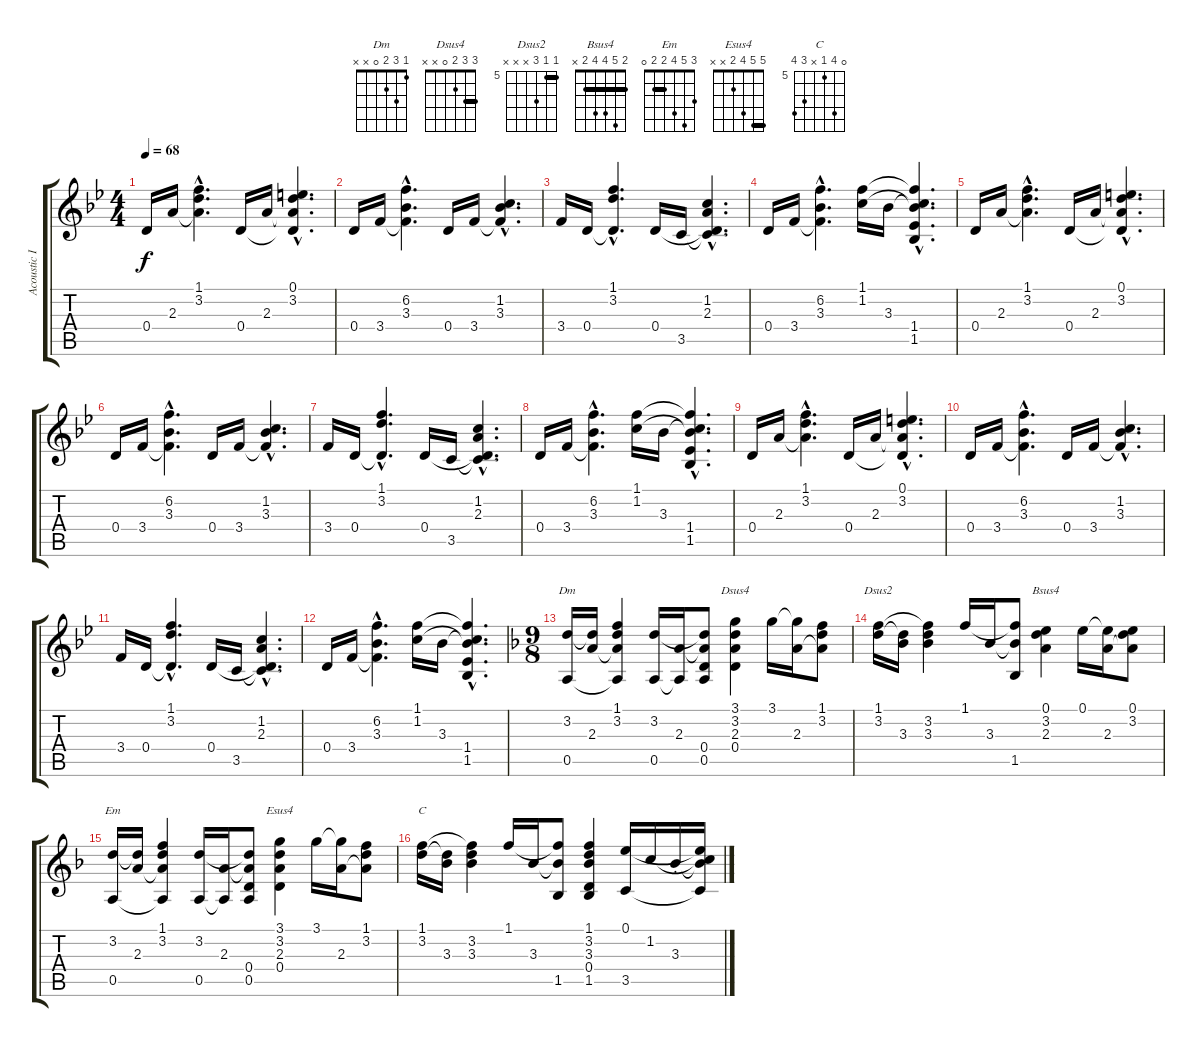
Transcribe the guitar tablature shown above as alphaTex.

\track ("Acoustic II" "Acoustic I") {instrument acousticguitarsteel}
\staff {score tabs}
\tuning (E4 B3 G3 D3 A2 E2) {hide}
\chord ("Dm" 1 3 2 0 x x)
\chord ("Dsus4" 3 3 2 0 x x) {barre 3}
\chord ("Dsus2" 5 5 7 x x x) {firstfret 5 barre 5}
\chord ("Bsus4" 2 5 4 4 2 x) {barre 2}
\chord ("Em" 3 5 4 2 2 0) {barre 2}
\chord ("Esus4" 5 5 4 2 x x) {barre 5}
\chord ("C" 0 8 5 x 7 8) {firstfret 5}
\ts (4 4)
\tempo 68
\clef g2
\ks gminor
0.4.16{dy f} 2.3.16 (1.1{hac} 3.2{hac} 2.3{hac t}).4{d} 0.4.16 2.3.16 (0.1{hac} 3.2{hac} 2.3{hac t} 0.4{hac t}).4{d} |
0.4.16 3.4.16 (6.2{hac} 3.3{hac} 3.4{hac t}).4{d} 0.4.16 3.4.16 (1.2{hac} 3.3{hac} 3.4{hac t}).4{d} |
3.4.16 0.4.16 (1.1{hac} 3.2{hac} 0.4{hac t}).4{d} 0.4.16 3.5.16 (1.2{hac} 2.3{hac} 0.4{hac t} 3.5{hac t}).4{d} |
0.4.16 3.4.16 (6.2{hac} 3.3{hac} 3.4{hac t}).4{d} (1.1 1.2).16 3.3.16 (1.1{hac t} 1.2{hac t} 3.3{hac t} 1.4{hac} 1.5{hac}).4{d} |
0.4.16 2.3.16 (1.1{hac} 3.2{hac} 2.3{hac t}).4{d} 0.4.16 2.3.16 (0.1{hac} 3.2{hac} 2.3{hac t} 0.4{hac t}).4{d} |
0.4.16 3.4.16 (6.2{hac} 3.3{hac} 3.4{hac t}).4{d} 0.4.16 3.4.16 (1.2{hac} 3.3{hac} 3.4{hac t}).4{d} |
3.4.16 0.4.16 (1.1{hac} 3.2{hac} 0.4{hac t}).4{d} 0.4.16 3.5.16 (1.2{hac} 2.3{hac} 0.4{hac t} 3.5{hac t}).4{d} |
0.4.16 3.4.16 (6.2{hac} 3.3{hac} 3.4{hac t}).4{d} (1.1 1.2).16 3.3.16 (1.1{hac t} 1.2{hac t} 3.3{hac t} 1.4{hac} 1.5{hac}).4{d} |
0.4.16 2.3.16 (1.1{hac} 3.2{hac} 2.3{hac t}).4{d} 0.4.16 2.3.16 (0.1{hac} 3.2{hac} 2.3{hac t} 0.4{hac t}).4{d} |
0.4.16 3.4.16 (6.2{hac} 3.3{hac} 3.4{hac t}).4{d} 0.4.16 3.4.16 (1.2{hac} 3.3{hac} 3.4{hac t}).4{d} |
3.4.16 0.4.16 (1.1{hac} 3.2{hac} 0.4{hac t}).4{d} 0.4.16 3.5.16 (1.2{hac} 2.3{hac} 0.4{hac t} 3.5{hac t}).4{d} |
0.4.16 3.4.16 (6.2{hac} 3.3{hac} 3.4{hac t}).4{d} (1.1 1.2).16 3.3.16 (1.1{hac t} 1.2{hac t} 3.3{hac t} 1.4{hac} 1.5{hac}).4{d} |
\ts (9 8)
\ks dminor
(3.2 0.5).16{ch "Dm"} (3.2{t} 2.3).16 (1.1 3.2 2.3{t} 0.5{t}).4 (3.2 0.5).16 (2.3 0.5{t}).16 (3.2{t} 2.3{t} 0.4 0.5).8 (3.1 3.2 2.3 0.4).4{ch "Dsus4"} 3.1.16 (3.1{t} 2.3).16 (1.1 3.2 2.3{t}).8 |
(1.1 3.2).16{ch "Dsus2"} (3.2{t} 3.3).16 (1.1{t} 3.2 3.3).4 1.1.16 3.3.16 (1.1{t} 3.3{t} 1.5).8 (0.1 3.2 2.3).4{ch "Bsus4"} 0.1.16 (0.1{t} 2.3).16 (0.1 3.2 2.3{t}).8 |
(3.2 0.5).16{ch "Em"} (3.2{t} 2.3).16 (1.1 3.2 2.3{t} 0.5{t}).4 (3.2 0.5).16 (2.3 0.5{t}).16 (3.2{t} 2.3{t} 0.4 0.5).8 (3.1 3.2 2.3 0.4).4{ch "Esus4"} 3.1.16 (3.1{t} 2.3).16 (1.1 3.2 2.3{t}).8 |
(1.1 3.2).16{ch "C"} (3.2{t} 3.3).16 (1.1{t} 3.2 3.3).4 1.1.16 3.3.16 (1.1{t} 3.3{t} 1.5).8 (1.1 3.2 3.3 0.4 1.5).4 (0.1 3.5).16 1.2.16 3.3{st}.16 (0.1{t} 1.2{t} 3.3{t} 3.5{t}).16
